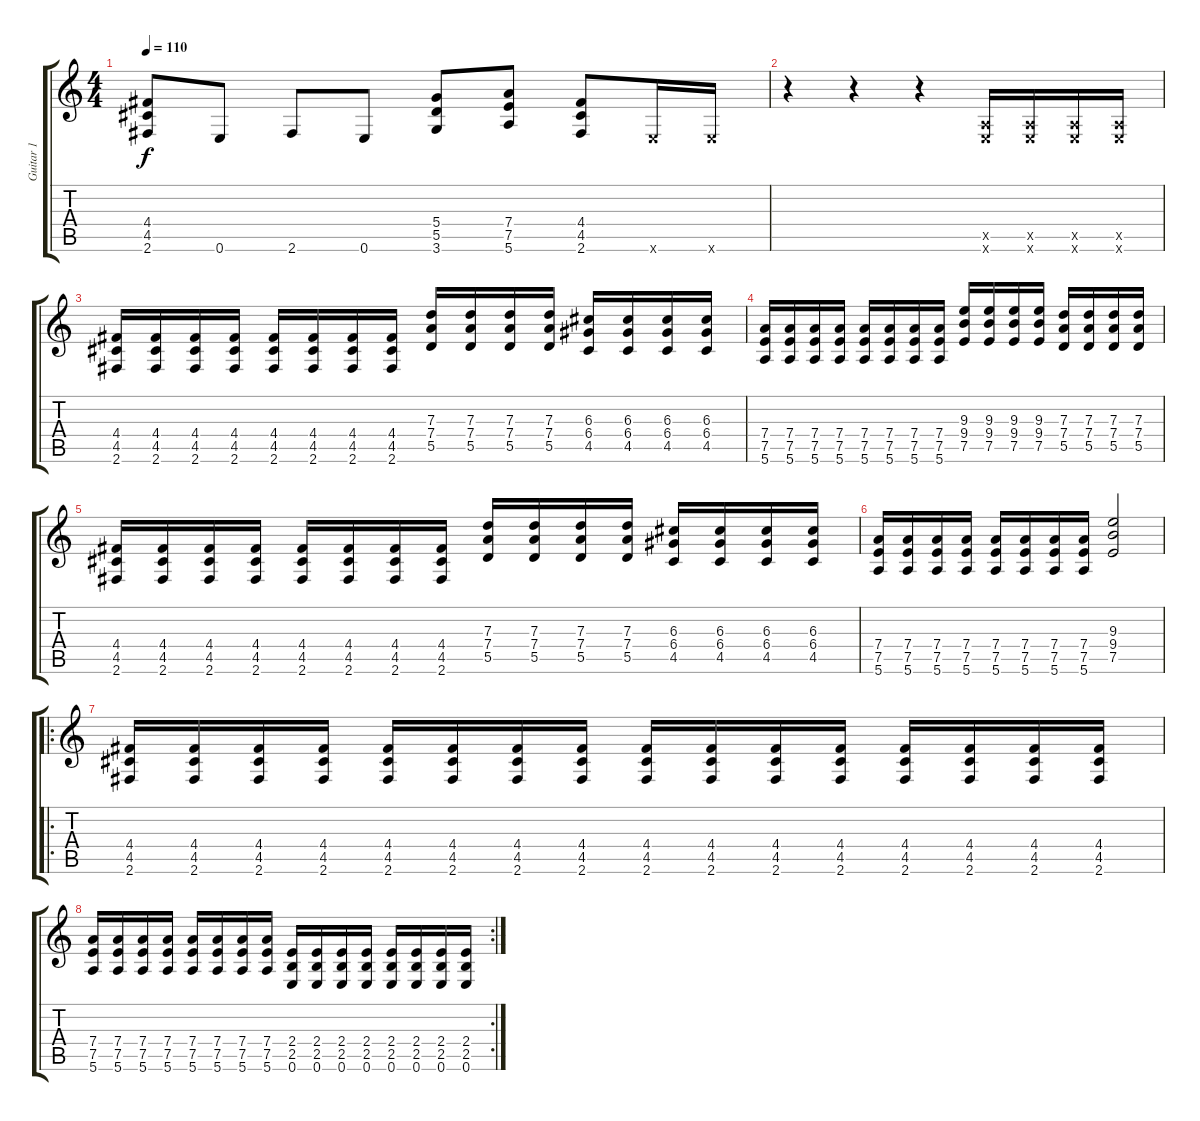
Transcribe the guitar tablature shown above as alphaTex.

\track ("Guitar 1" "Guitar 1") {instrument overdrivenguitar}
\staff {score tabs}
\tuning (E4 B3 G3 D3 A2 E2) {hide}
\ts (4 4)
\tempo 110
\clef g2
\ks c
(4.4 4.5 2.6).8{dy f} 0.6.8 2.6.8 0.6.8 (5.4 5.5 3.6).8 (7.4 7.5 5.6).8 (4.4 4.5 2.6).8 0.6{x}.16 0.6{x}.16 |
r.4 r.4 r.4 (0.5{x} 0.6{x}).16 (0.5{x} 0.6{x}).16 (0.5{x} 0.6{x}).16 (0.5{x} 0.6{x}).16 |
(4.4 4.5 2.6).16 (4.4 4.5 2.6).16 (4.4 4.5 2.6).16 (4.4 4.5 2.6).16 (4.4 4.5 2.6).16 (4.4 4.5 2.6).16 (4.4 4.5 2.6).16 (4.4 4.5 2.6).16 (7.3 7.4 5.5).16 (7.3 7.4 5.5).16 (7.3 7.4 5.5).16 (7.3 7.4 5.5).16 (6.3 6.4 4.5).16 (6.3 6.4 4.5).16 (6.3 6.4 4.5).16 (6.3 6.4 4.5).16 |
(7.4 7.5 5.6).16 (7.4 7.5 5.6).16 (7.4 7.5 5.6).16 (7.4 7.5 5.6).16 (7.4 7.5 5.6).16 (7.4 7.5 5.6).16 (7.4 7.5 5.6).16 (7.4 7.5 5.6).16 (9.3 9.4 7.5).16 (9.3 9.4 7.5).16 (9.3 9.4 7.5).16 (9.3 9.4 7.5).16 (7.3 7.4 5.5).16 (7.3 7.4 5.5).16 (7.3 7.4 5.5).16 (7.3 7.4 5.5).16 |
(4.4 4.5 2.6).16 (4.4 4.5 2.6).16 (4.4 4.5 2.6).16 (4.4 4.5 2.6).16 (4.4 4.5 2.6).16 (4.4 4.5 2.6).16 (4.4 4.5 2.6).16 (4.4 4.5 2.6).16 (7.3 7.4 5.5).16 (7.3 7.4 5.5).16 (7.3 7.4 5.5).16 (7.3 7.4 5.5).16 (6.3 6.4 4.5).16 (6.3 6.4 4.5).16 (6.3 6.4 4.5).16 (6.3 6.4 4.5).16 |
(7.4 7.5 5.6).16 (7.4 7.5 5.6).16 (7.4 7.5 5.6).16 (7.4 7.5 5.6).16 (7.4 7.5 5.6).16 (7.4 7.5 5.6).16 (7.4 7.5 5.6).16 (7.4 7.5 5.6).16 (9.3 9.4 7.5).2 |
\ro
(4.4 4.5 2.6).16 (4.4 4.5 2.6).16 (4.4 4.5 2.6).16 (4.4 4.5 2.6).16 (4.4 4.5 2.6).16 (4.4 4.5 2.6).16 (4.4 4.5 2.6).16 (4.4 4.5 2.6).16 (4.4 4.5 2.6).16 (4.4 4.5 2.6).16 (4.4 4.5 2.6).16 (4.4 4.5 2.6).16 (4.4 4.5 2.6).16 (4.4 4.5 2.6).16 (4.4 4.5 2.6).16 (4.4 4.5 2.6).16 |
\rc 2
(7.4 7.5 5.6).16 (7.4 7.5 5.6).16 (7.4 7.5 5.6).16 (7.4 7.5 5.6).16 (7.4 7.5 5.6).16 (7.4 7.5 5.6).16 (7.4 7.5 5.6).16 (7.4 7.5 5.6).16 (2.4 2.5 0.6).16 (2.4 2.5 0.6).16 (2.4 2.5 0.6).16 (2.4 2.5 0.6).16 (2.4 2.5 0.6).16 (2.4 2.5 0.6).16 (2.4 2.5 0.6).16 (2.4 2.5 0.6).16
